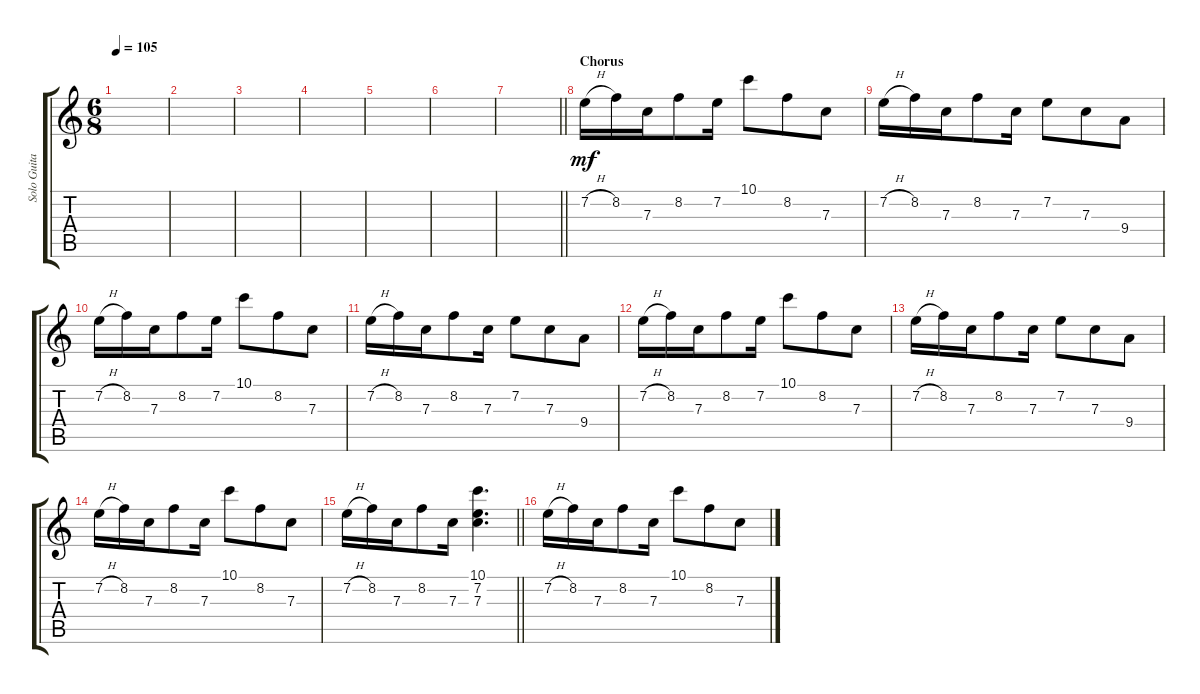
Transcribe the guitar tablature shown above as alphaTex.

\track ("Solo Guitar 1" "Solo Guita") {instrument distortionguitar}
\staff {score tabs}
\tuning (D4 A3 F3 C3 G2 D2) {hide}
\ts (6 8)
\tempo 105
\clef g2
\ks c
|
|
|
|
|
|
\barLineRight lightlight
|
\section ("" "Chorus")
7.2{h}.16{dy mf} 8.2.16 7.3.16 8.2.8 7.2.16 10.1.8 8.2.8 7.3.8 |
7.2{h}.16 8.2.16 7.3.16 8.2.8 7.3.16 7.2.8 7.3.8 9.4.8 |
7.2{h}.16 8.2.16 7.3.16 8.2.8 7.2.16 10.1.8 8.2.8 7.3.8 |
7.2{h}.16 8.2.16 7.3.16 8.2.8 7.3.16 7.2.8 7.3.8 9.4.8 |
7.2{h}.16 8.2.16 7.3.16 8.2.8 7.2.16 10.1.8 8.2.8 7.3.8 |
7.2{h}.16 8.2.16 7.3.16 8.2.8 7.3.16 7.2.8 7.3.8 9.4.8 |
7.2{h}.16 8.2.16 7.3.16 8.2.8 7.3.16 10.1.8 8.2.8 7.3.8 |
\barLineRight lightlight
7.2{h}.16 8.2.16 7.3.16 8.2.8 7.3.16 (10.1 7.2 7.3).4{d} |
7.2{h}.16 8.2.16 7.3.16 8.2.8 7.3.16 10.1.8 8.2.8 7.3.8
